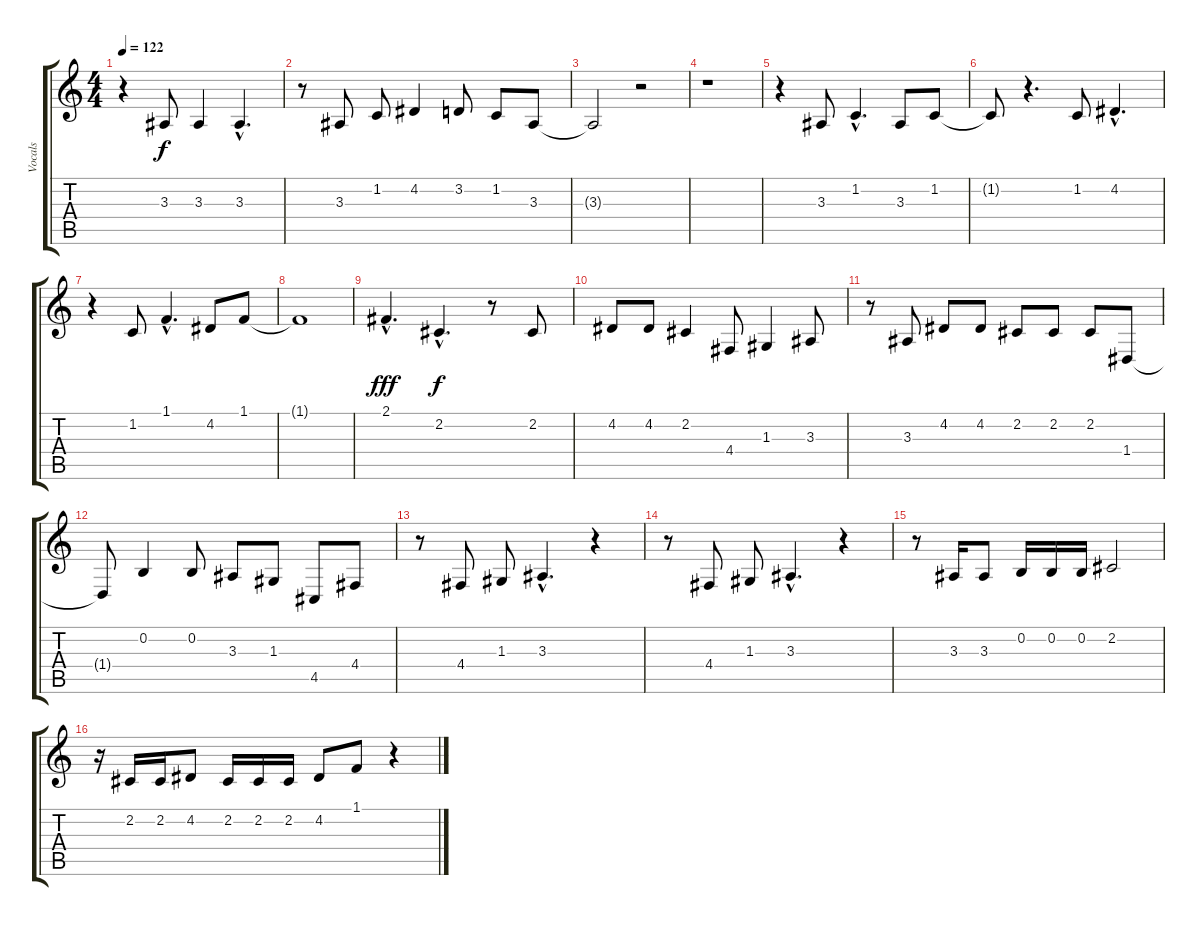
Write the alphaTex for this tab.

\track ("Vocals" "Vocals") {instrument oboe}
\staff {score tabs}
\tuning (E4 B3 G3 D3 A2 E2) {hide}
\ts (4 4)
\tempo 122
\clef g2
\ks c
r.4{dy f} 3.3.8 3.3.4 3.3{hac}.4{d} |
r.8 3.3.8 1.2.8 4.2.4 3.2.8 1.2.8 3.3.8 |
3.3{t}.2 r.2 |
r.1 |
r.4 3.3.8 1.2{hac}.4{d} 3.3.8 1.2.8 |
1.2{t}.8 r.4{d} 1.2.8 4.2{hac}.4{d} |
r.4 1.2.8 1.1{hac}.4{d} 4.2.8 1.1.8 |
1.1{t}.1 |
2.1{hac}.4{d dy fff} 2.2{hac}.4{d dy f} r.8 2.2.8 |
4.2.8 4.2.8 2.2.4 4.4.8 1.3.4 3.3.8 |
r.8 3.3.8 4.2.8 4.2.8 2.2.8 2.2.8 2.2.8 1.4.8 |
1.4{t}.8 0.2.4 0.2.8 3.3.8 1.3.8 4.5.8 4.4.8 |
r.8 4.4.8 1.3.8 3.3{hac}.4{d} r.4 |
r.8 4.4.8 1.3.8 3.3{hac}.4{d} r.4 |
r.8 3.3.16 3.3.8 0.2.16 0.2.16 0.2.16 2.2.2 |
r.16 2.2.16 2.2.16 4.2.8 2.2.16 2.2.16 2.2.16 4.2.8 1.1.8 r.4
